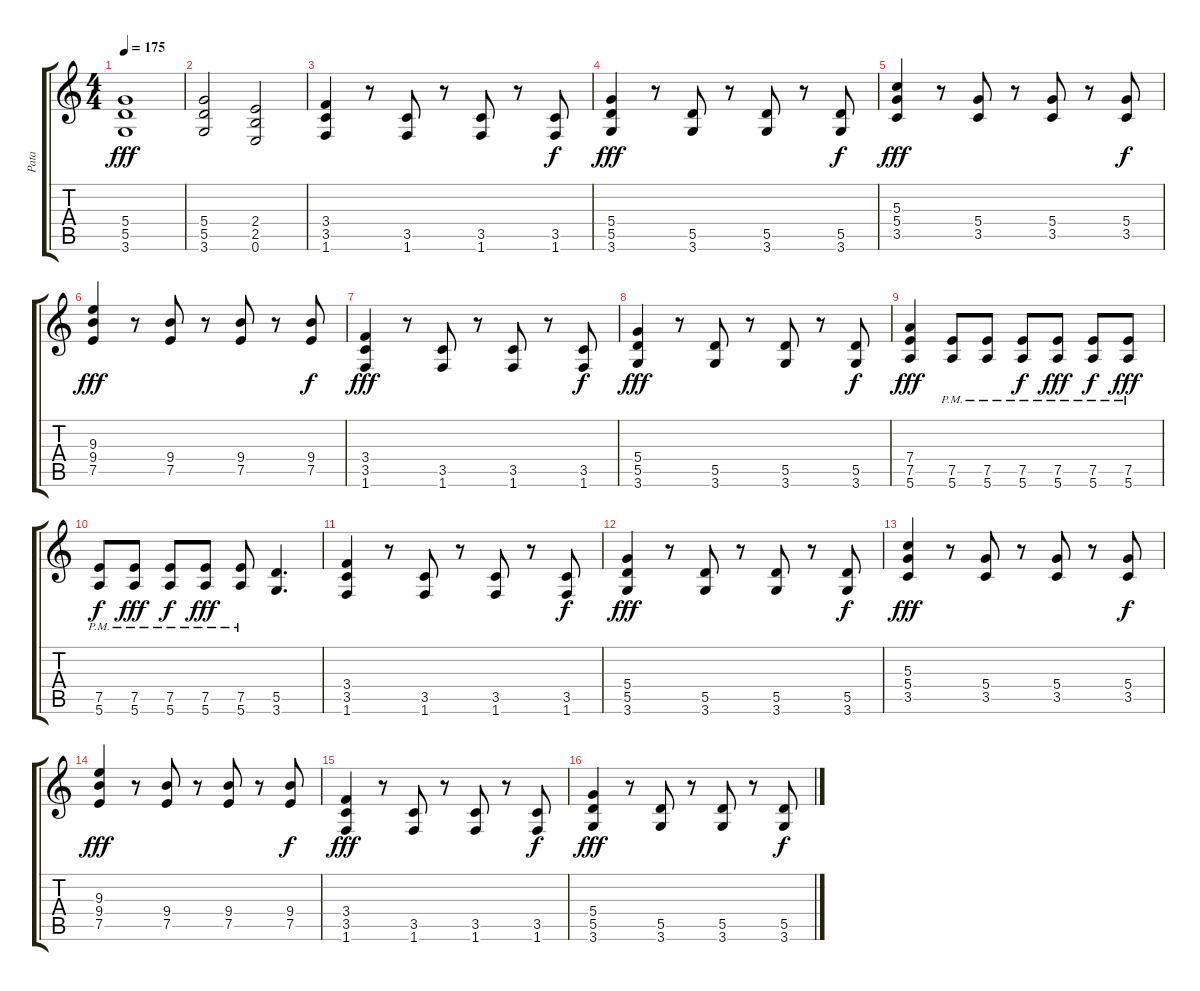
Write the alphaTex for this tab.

\track ("Pata" "Pata") {instrument distortionguitar}
\staff {score tabs}
\tuning (E4 B3 G3 D3 A2 E2) {hide}
\ts (4 4)
\tempo 175
\clef g2
\ks c
(5.4 5.5 3.6).1{dy fff} |
(5.4 5.5 3.6).2 (2.4 2.5 0.6).2 |
(3.4 3.5 1.6).4 r.8 (3.5 1.6).8 r.8 (3.5 1.6).8 r.8 (3.5 1.6).8{dy f} |
(5.4 5.5 3.6).4{dy fff} r.8 (5.5 3.6).8 r.8 (5.5 3.6).8 r.8 (5.5 3.6).8{dy f} |
(5.3 5.4 3.5).4{dy fff} r.8 (5.4 3.5).8 r.8 (5.4 3.5).8 r.8 (5.4 3.5).8{dy f} |
(9.3 9.4 7.5).4{dy fff} r.8 (9.4 7.5).8 r.8 (9.4 7.5).8 r.8 (9.4 7.5).8{dy f} |
(3.4 3.5 1.6).4{dy fff} r.8 (3.5 1.6).8 r.8 (3.5 1.6).8 r.8 (3.5 1.6).8{dy f} |
(5.4 5.5 3.6).4{dy fff} r.8 (5.5 3.6).8 r.8 (5.5 3.6).8 r.8 (5.5 3.6).8{dy f} |
(7.4 7.5 5.6).4{dy fff} (7.5{pm} 5.6{pm}).8 (7.5{pm} 5.6{pm}).8 (7.5{pm} 5.6{pm}).8{dy f} (7.5{pm} 5.6{pm}).8{dy fff} (7.5{pm} 5.6{pm}).8{dy f} (7.5{pm} 5.6{pm}).8{dy fff} |
(7.5{pm} 5.6{pm}).8{dy f} (7.5{pm} 5.6{pm}).8{dy fff} (7.5{pm} 5.6{pm}).8{dy f} (7.5{pm} 5.6{pm}).8{dy fff} (7.5{pm} 5.6{pm}).8 (5.5 3.6).4{d} |
(3.4 3.5 1.6).4 r.8 (3.5 1.6).8 r.8 (3.5 1.6).8 r.8 (3.5 1.6).8{dy f} |
(5.4 5.5 3.6).4{dy fff} r.8 (5.5 3.6).8 r.8 (5.5 3.6).8 r.8 (5.5 3.6).8{dy f} |
(5.3 5.4 3.5).4{dy fff} r.8 (5.4 3.5).8 r.8 (5.4 3.5).8 r.8 (5.4 3.5).8{dy f} |
(9.3 9.4 7.5).4{dy fff} r.8 (9.4 7.5).8 r.8 (9.4 7.5).8 r.8 (9.4 7.5).8{dy f} |
(3.4 3.5 1.6).4{dy fff} r.8 (3.5 1.6).8 r.8 (3.5 1.6).8 r.8 (3.5 1.6).8{dy f} |
(5.4 5.5 3.6).4{dy fff} r.8 (5.5 3.6).8 r.8 (5.5 3.6).8 r.8 (5.5 3.6).8{dy f}
